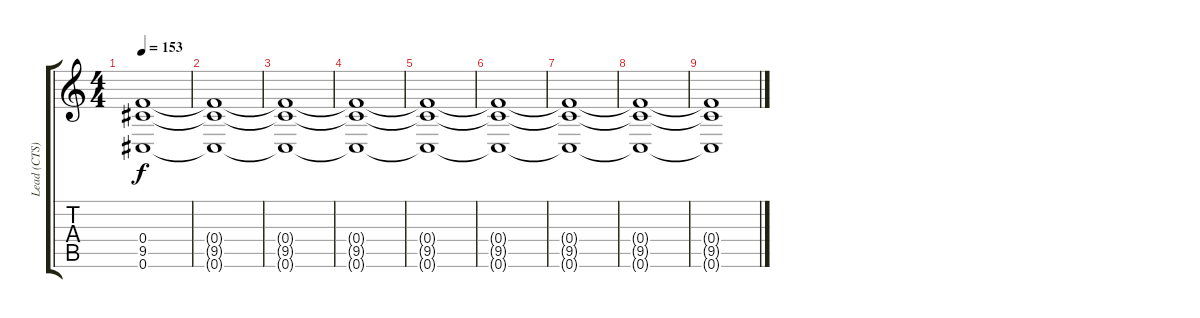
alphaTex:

\track ("Lead (CTS) / Rythm (IW)" "Lead (CTS)") {instrument distortionguitar}
\staff {score tabs}
\tuning (Eb4 Bb3 Gb3 Db3 Ab2 Db2) {hide}
\ts (4 4)
\tempo 153
\clef g2
\ks c
(0.4{t} 9.5{t} 0.6{t}).1{dy f} |
(0.4{t} 9.5{t} 0.6{t}).1 |
(0.4{t} 9.5{t} 0.6{t}).1 |
(0.4{t} 9.5{t} 0.6{t}).1 |
(0.4{t} 9.5{t} 0.6{t}).1 |
(0.4{t} 9.5{t} 0.6{t}).1 |
(0.4{t} 9.5{t} 0.6{t}).1 |
(0.4{t} 9.5{t} 0.6{t}).1 |
(0.4{t} 9.5{t} 0.6{t}).1
